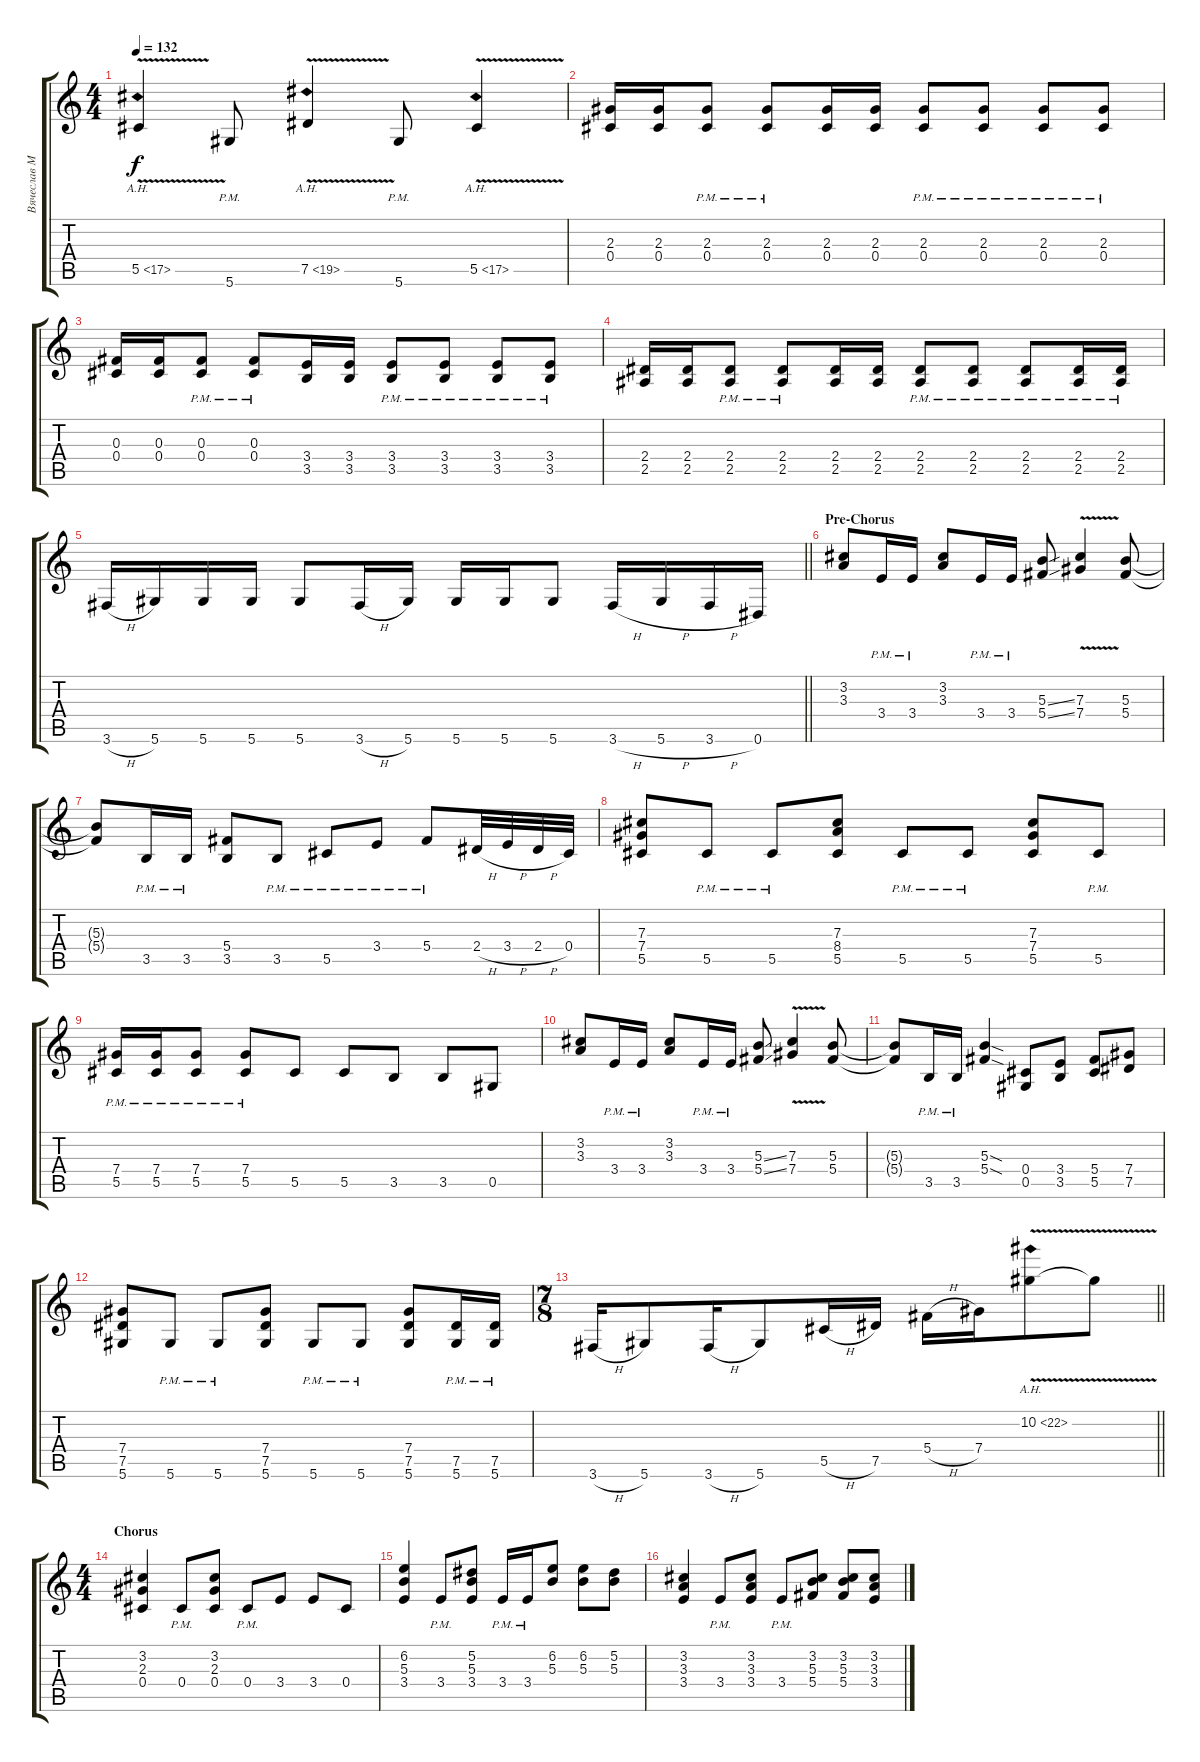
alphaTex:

\track ("Вячеслав Молчанов" "Вячеслав М") {instrument distortionguitar}
\staff {score tabs}
\tuning (Eb4 Bb3 Gb3 Db3 Ab2 Eb2) {hide}
\ts (4 4)
\tempo 132
\clef g2
\ks c
5.5{ah 12 v}.4{dy f} 5.6{pm}.8 7.5{ah 12 v}.4 5.6{pm}.8 5.5{ah 12 v}.4 |
(2.3 0.4).16 (2.3 0.4).16 (2.3{pm} 0.4{pm}).8 (2.3{pm} 0.4{pm}).8 (2.3 0.4).16 (2.3 0.4).16 (2.3{pm} 0.4{pm}).8 (2.3{pm} 0.4{pm}).8 (2.3{pm} 0.4{pm}).8 (2.3{pm} 0.4{pm}).8 |
(0.3 0.4).16 (0.3 0.4).16 (0.3{pm} 0.4{pm}).8 (0.3{pm} 0.4{pm}).8 (3.4 3.5).16 (3.4 3.5).16 (3.4{pm} 3.5{pm}).8 (3.4{pm} 3.5{pm}).8 (3.4{pm} 3.5{pm}).8 (3.4{pm} 3.5{pm}).8 |
(2.4 2.5).16 (2.4 2.5).16 (2.4{pm} 2.5{pm}).8 (2.4{pm} 2.5{pm}).8 (2.4 2.5).16 (2.4 2.5).16 (2.4{pm} 2.5{pm}).8 (2.4{pm} 2.5{pm}).8 (2.4{pm} 2.5{pm}).8 (2.4{pm} 2.5{pm}).16 (2.4{pm} 2.5{pm}).16 |
\barLineRight lightlight
3.6{h}.16 5.6.16 5.6.16 5.6.16 5.6.8 3.6{h}.16 5.6.16 5.6.16 5.6.16 5.6.8 3.6{h}.16 5.6{h}.16 3.6{h}.16 0.6.16 |
\section ("" "Pre-Chorus")
(3.2 3.3).8 3.4{pm}.16 3.4{pm}.16 (3.2 3.3).8 3.4{pm}.16 3.4{pm}.16 (5.3{ss} 5.4{ss}).8 (7.3{v} 7.4{v}).4 (5.3 5.4).8 |
(5.3{t} 5.4{t}).8 3.5{pm}.16 3.5{pm}.16 (5.4 3.5).8 3.5{pm}.8 5.5{pm}.8 3.4{pm}.8 5.4{pm}.8 2.4{h}.32 3.4{h}.32 2.4{h}.32 0.4.32 |
(7.3 7.4 5.5).8 5.5{pm}.8 5.5{pm}.8 (7.3 8.4 5.5).8 5.5{pm}.8 5.5{pm}.8 (7.3 7.4 5.5).8 5.5{pm}.8 |
(7.4{pm} 5.5{pm}).16 (7.4{pm} 5.5{pm}).16 (7.4{pm} 5.5{pm}).8 (7.4{pm} 5.5{pm}).8 5.5.8 5.5.8 3.5.8 3.5.8 0.5.8 |
(3.2 3.3).8 3.4{pm}.16 3.4{pm}.16 (3.2 3.3).8 3.4{pm}.16 3.4{pm}.16 (5.3{ss} 5.4{ss}).8 (7.3{v} 7.4{v}).4 (5.3 5.4).8 |
(5.3{t} 5.4{t}).8 3.5{pm}.16 3.5{pm}.16 (5.3{sod} 5.4{sod}).4 (0.4 0.5).8 (3.4 3.5).8 (5.4 5.5).8 (7.4 7.5).8 |
(7.4 7.5 5.6).8 5.6{pm}.8 5.6{pm}.8 (7.4 7.5 5.6).8 5.6{pm}.8 5.6{pm}.8 (7.4 7.5 5.6).8 (7.5{pm} 5.6{pm}).16 (7.5{pm} 5.6{pm}).16 |
\ts (7 8)
\barLineRight lightlight
3.6{h}.16 5.6.8 3.6{h}.16 5.6.8 5.5{h}.16 7.5.16 5.4{h}.16 7.4.16 10.2{ah 12 v}.8 10.2{t}.8 |
\ts (4 4)
\section ("" "Chorus")
(3.2 2.3 0.4).4 0.4{pm}.8 (3.2 2.3 0.4).8 0.4{pm}.8 3.4.8 3.4.8 0.4.8 |
(6.2 5.3 3.4).4 3.4{pm}.8 (5.2 5.3 3.4).8 3.4{pm}.16 3.4{pm}.16 (6.2 5.3).8 (6.2 5.3).8 (5.2 5.3).8 |
(3.2 3.3 3.4).4 3.4{pm}.8 (3.2 3.3 3.4).8 3.4{pm}.8 (3.2 5.3 5.4).8 (3.2 5.3 5.4).8 (3.2 3.3 3.4).8
